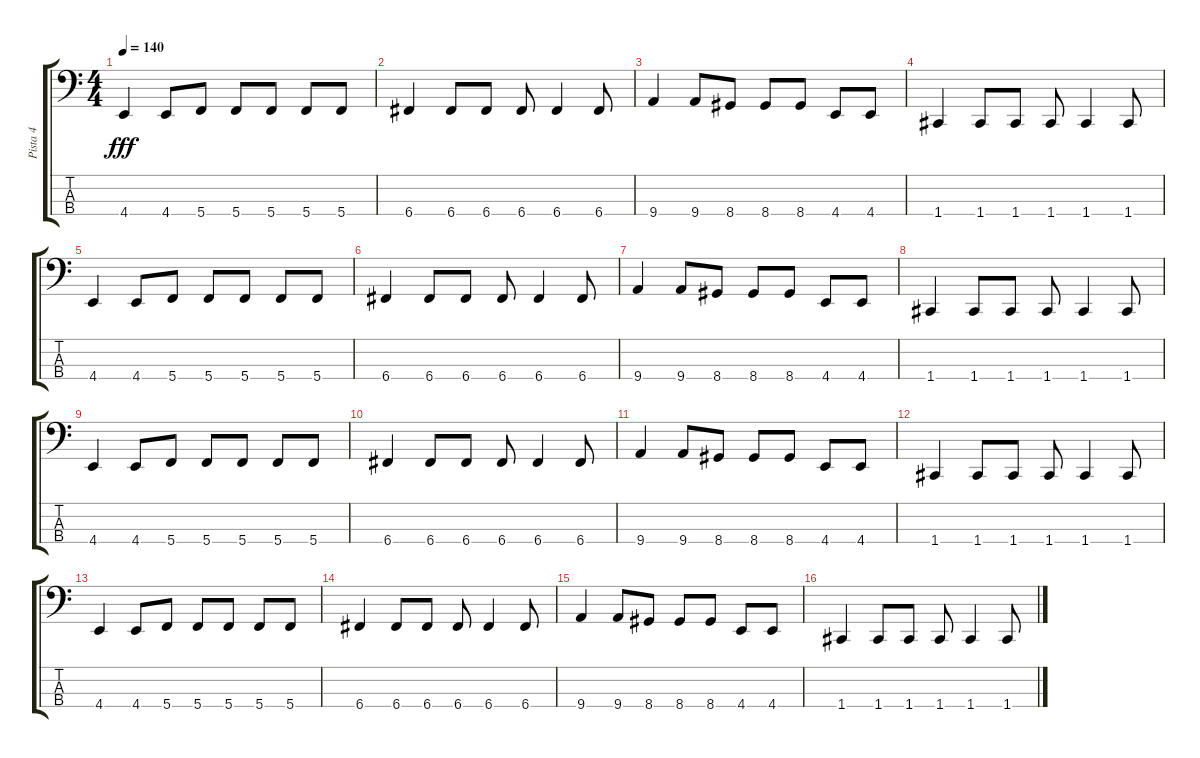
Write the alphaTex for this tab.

\track ("Pista 4" "Pista 4") {instrument electricbassfinger}
\staff {score tabs}
\tuning (Eb2 Bb1 F1 C1) {hide}
\ts (4 4)
\tempo 140
\clef f4
\ks c
4.4.4{dy fff} 4.4.8 5.4.8 5.4.8 5.4.8 5.4.8 5.4.8 |
6.4.4 6.4.8 6.4.8 6.4.8 6.4.4 6.4.8 |
9.4.4 9.4.8 8.4.8 8.4.8 8.4.8 4.4.8 4.4.8 |
1.4.4 1.4.8 1.4.8 1.4.8 1.4.4 1.4.8 |
4.4.4 4.4.8 5.4.8 5.4.8 5.4.8 5.4.8 5.4.8 |
6.4.4 6.4.8 6.4.8 6.4.8 6.4.4 6.4.8 |
9.4.4 9.4.8 8.4.8 8.4.8 8.4.8 4.4.8 4.4.8 |
1.4.4 1.4.8 1.4.8 1.4.8 1.4.4 1.4.8 |
4.4.4 4.4.8 5.4.8 5.4.8 5.4.8 5.4.8 5.4.8 |
6.4.4 6.4.8 6.4.8 6.4.8 6.4.4 6.4.8 |
9.4.4 9.4.8 8.4.8 8.4.8 8.4.8 4.4.8 4.4.8 |
1.4.4 1.4.8 1.4.8 1.4.8 1.4.4 1.4.8 |
4.4.4 4.4.8 5.4.8 5.4.8 5.4.8 5.4.8 5.4.8 |
6.4.4 6.4.8 6.4.8 6.4.8 6.4.4 6.4.8 |
9.4.4 9.4.8 8.4.8 8.4.8 8.4.8 4.4.8 4.4.8 |
1.4.4 1.4.8 1.4.8 1.4.8 1.4.4 1.4.8
